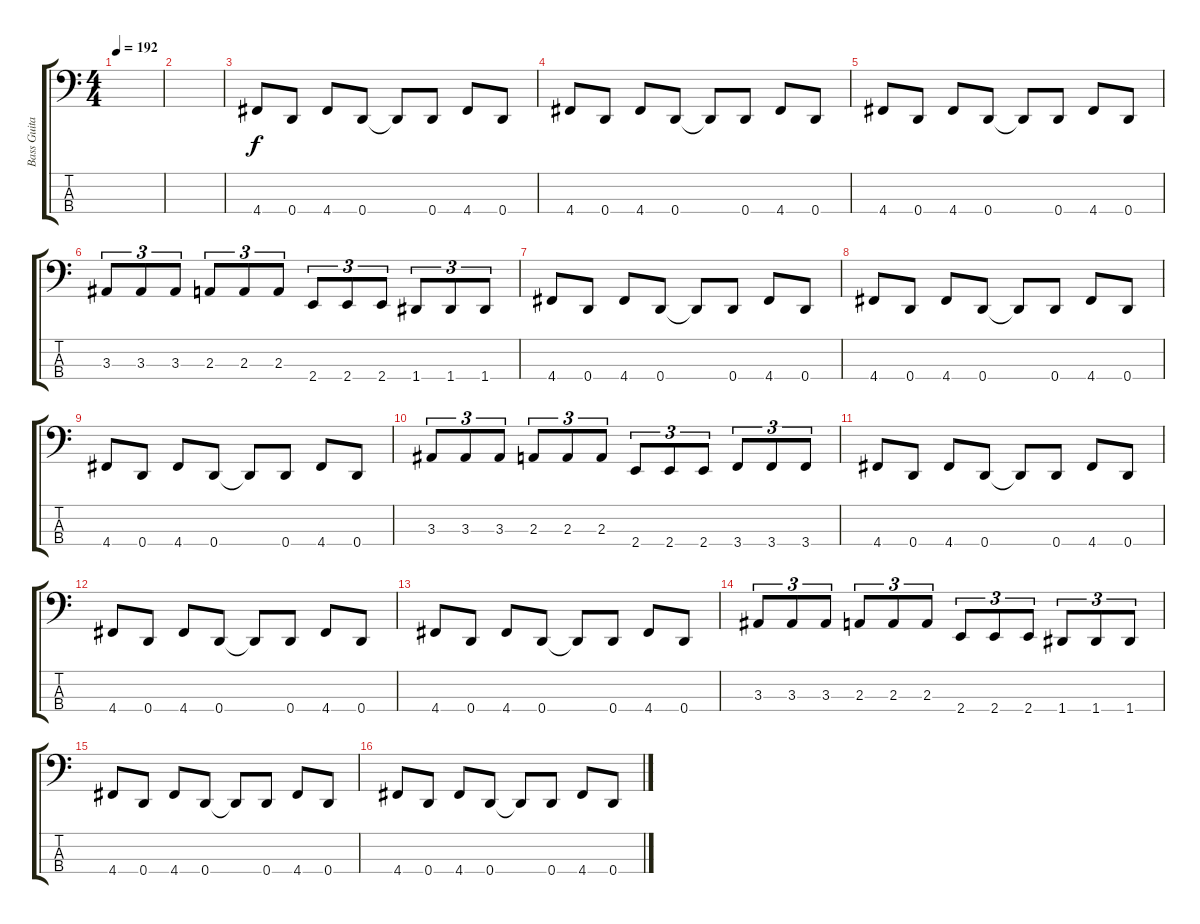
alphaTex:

\track ("Bass Guitar" "Bass Guita") {instrument electricbasspick}
\staff {score tabs}
\tuning (F2 C2 G1 D1) {hide}
\ts (4 4)
\tempo 192
\clef f4
\ks c
|
|
4.4.8 0.4.8 4.4.8 0.4.8 0.4{t}.8 0.4.8 4.4.8 0.4.8 |
4.4.8 0.4.8 4.4.8 0.4.8 0.4{t}.8 0.4.8 4.4.8 0.4.8 |
4.4.8 0.4.8 4.4.8 0.4.8 0.4{t}.8 0.4.8 4.4.8 0.4.8 |
3.3.8{tu (3 2)} 3.3.8{tu (3 2)} 3.3.8{tu (3 2)} 2.3.8{tu (3 2)} 2.3.8{tu (3 2)} 2.3.8{tu (3 2)} 2.4.8{tu (3 2)} 2.4.8{tu (3 2)} 2.4.8{tu (3 2)} 1.4.8{tu (3 2)} 1.4.8{tu (3 2)} 1.4.8{tu (3 2)} |
4.4.8 0.4.8 4.4.8 0.4.8 0.4{t}.8 0.4.8 4.4.8 0.4.8 |
4.4.8 0.4.8 4.4.8 0.4.8 0.4{t}.8 0.4.8 4.4.8 0.4.8 |
4.4.8 0.4.8 4.4.8 0.4.8 0.4{t}.8 0.4.8 4.4.8 0.4.8 |
3.3.8{tu (3 2)} 3.3.8{tu (3 2)} 3.3.8{tu (3 2)} 2.3.8{tu (3 2)} 2.3.8{tu (3 2)} 2.3.8{tu (3 2)} 2.4.8{tu (3 2)} 2.4.8{tu (3 2)} 2.4.8{tu (3 2)} 3.4.8{tu (3 2)} 3.4.8{tu (3 2)} 3.4.8{tu (3 2)} |
4.4.8 0.4.8 4.4.8 0.4.8 0.4{t}.8 0.4.8 4.4.8 0.4.8 |
4.4.8 0.4.8 4.4.8 0.4.8 0.4{t}.8 0.4.8 4.4.8 0.4.8 |
4.4.8 0.4.8 4.4.8 0.4.8 0.4{t}.8 0.4.8 4.4.8 0.4.8 |
3.3.8{tu (3 2)} 3.3.8{tu (3 2)} 3.3.8{tu (3 2)} 2.3.8{tu (3 2)} 2.3.8{tu (3 2)} 2.3.8{tu (3 2)} 2.4.8{tu (3 2)} 2.4.8{tu (3 2)} 2.4.8{tu (3 2)} 1.4.8{tu (3 2)} 1.4.8{tu (3 2)} 1.4.8{tu (3 2)} |
4.4.8 0.4.8 4.4.8 0.4.8 0.4{t}.8 0.4.8 4.4.8 0.4.8 |
4.4.8 0.4.8 4.4.8 0.4.8 0.4{t}.8 0.4.8 4.4.8 0.4.8
